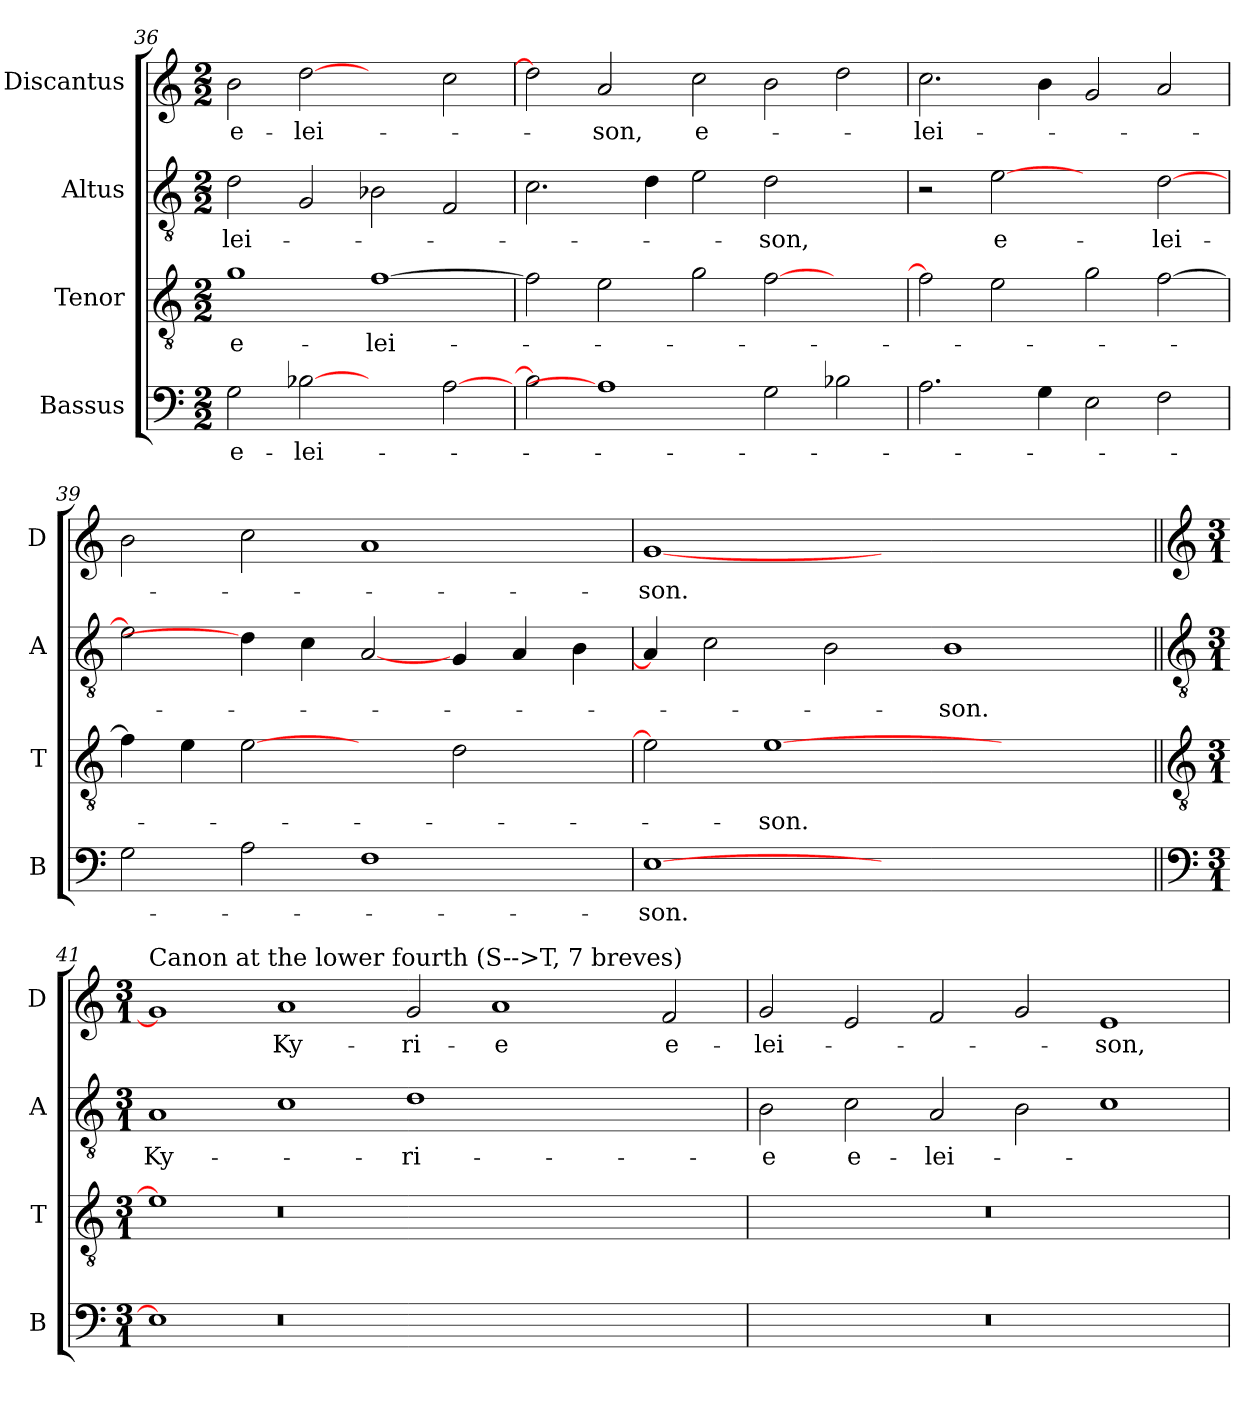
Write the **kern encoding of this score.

**kern	**text	**kern	**text	**kern	**text	**kern	**text
*part4	*part4	*part3	*part3	*part2	*part2	*part1	*part1
*staff4	*staff4	*staff3	*staff3	*staff2	*staff2	*staff1	*staff1
*I"Bassus	*	*I"Tenor	*	*I"Altus	*	*I"Discantus	*
*I'B	*	*I'T	*	*I'A	*	*I'D	*
*clefF4	*	*clefGv2	*	*clefGv2	*	*clefG2	*
*k[]	*	*k[]	*	*k[]	*	*k[]	*
*M2/2	*	*M2/2	*	*M2/2	*	*M2/2	*
=36	=36	=36	=36	=36	=36	=36	=36
2G\	e-	1g	e-	2d\	-lei-	2b\	e-
[2B-X	-lei-	.	.	2G/	.	[2dd	-lei-
2ryy	.	[1f	-lei-	2B-X\	.	2ryy	.
[2A\	.	.	.	2F/	.	2cc\	.
=37	=37	=37	=37	=37	=37	=37	=37
2B-]	.	2f\]	.	2.c\	.	2dd]	.
1A]	.	2e\	.	.	.	2a/	-son,
.	.	.	.	4d\	.	.	.
.	.	2g\	.	2e\	.	2cc\	e-
2G\	.	[2f\	.	2d\	-son,	2b\	.
2B-X\	.	2ryy	.	2ryy	.	2dd\	.
=38	=38	=38	=38	=38	=38	=38	=38
2.A\	.	2f\]	.	2r	.	2.cc\	-lei-
.	.	2e\	.	[2e	e-	.	.
4G\	.	.	.	.	.	4b\	.
2E\	.	2g\	.	2ryy	.	2g/	.
2F\	.	[2f\	.	[2d\	-lei-	2a/	.
=39	=39	=39	=39	=39	=39	=39	=39
2G\	.	4f\]	.	2e]	.	2b\	.
.	.	4e\	.	.	.	.	.
2A\	.	[2e	.	4d\]	.	2cc\	.
.	.	.	.	4c\	.	.	.
1F	.	2ryy	.	[2A/	.	1a	.
.	.	2d\	.	4G/	.	.	.
.	.	.	.	4A/	.	.	.
4ryy	.	4ryy	.	4B\	.	4ryy	.
=40	=40	=40	=40	=40	=40	=40	=40
[1E	-son.	2e]	.	4A/]	.	[1g	-son.
.	.	.	.	2c\	.	.	.
.	.	[1e	-son.	.	.	.	.
.	.	.	.	2B\	.	.	.
1ryy	.	.	.	.	.	1ryy	.
.	.	.	.	1B	-son.	.	.
.	.	2.ryy	.	.	.	.	.
4ryy	.	.	.	.	.	4ryy	.
!!LO:LB:g=z
=41||	=41||	=41||	=41||	=41||	=41||	=41||	=41||
*clefF4	*	*clefGv2	*	*clefGv2	*	*clefG2	*
*k[]	*	*k[]	*	*k[]	*	*k[]	*
*M3/1	*	*M3/1	*	*M3/1	*	*M3/1	*
!	!	!	!	!	!	!LO:TX:a:t=Canon at the lower fourth (S-->T, 7 breves)	!
1E]	.	1e]	.	1A	Ky-	1g]	.
0.r	.	0.r	.	1c	.	1a	Ky-
.	.	.	.	1d	-ri-	2g/	-ri-
.	.	.	.	.	.	1a	-e
.	.	.	.	1ryy	.	.	.
.	.	.	.	.	.	2f/	e-
=42	=42	=42	=42	=42	=42	=42	=42
0.r	.	0.r	.	2B\	-e	2g/	-lei-
.	.	.	.	2c\	e-	2e/	.
.	.	.	.	2A/	-lei-	2f/	.
.	.	.	.	2B\	.	2g/	.
.	.	.	.	1c	.	1e	-son,
=	=	=	=	=	=	=	=
*-	*-	*-	*-	*-	*-	*-	*-
